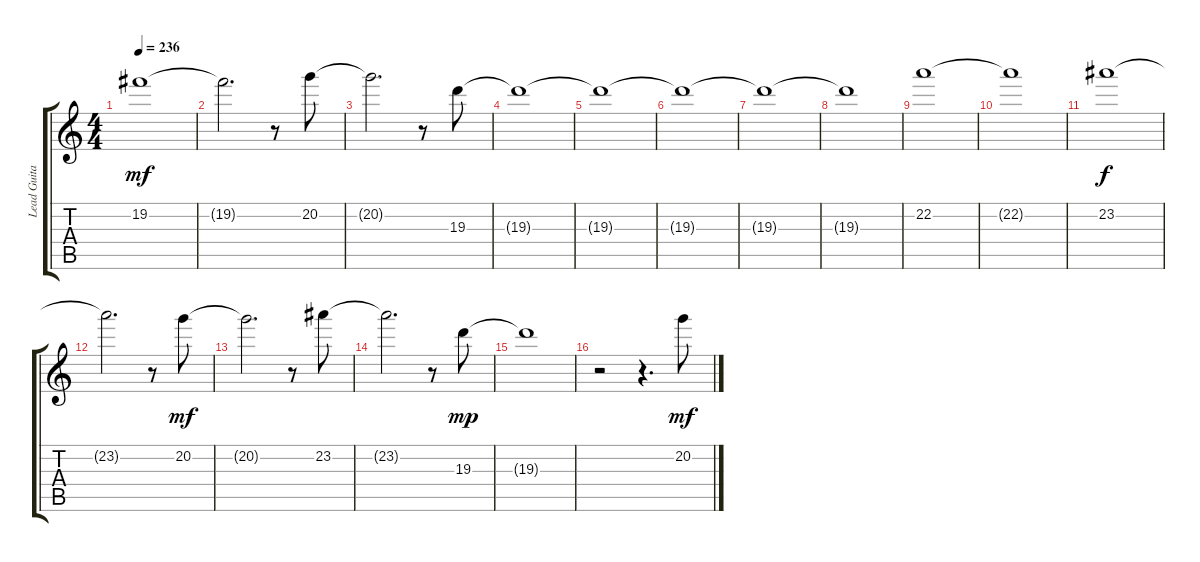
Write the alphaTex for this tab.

\track ("Lead Guitar" "Lead Guita") {instrument distortionguitar}
\staff {score tabs}
\tuning (E4 B3 G3 D3 A2 E2) {hide}
\ts (4 4)
\tempo 236
\clef g2
\ks c
19.2.1{dy mf} |
19.2{t}.2{d} r.8 20.2.8 |
20.2{t}.2{d} r.8 19.3.8 |
19.3{t}.1 |
19.3{t}.1 |
19.3{t}.1 |
19.3{t}.1 |
19.3{t}.1 |
22.2.1 |
22.2{t}.1 |
23.2.1{dy f} |
23.2{t}.2{d} r.8 20.2.8{dy mf} |
20.2{t}.2{d} r.8 23.2.8 |
23.2{t}.2{d} r.8 19.3.8{dy mp} |
19.3{t}.1 |
r.2 r.4{d} 20.2.8{dy mf}
